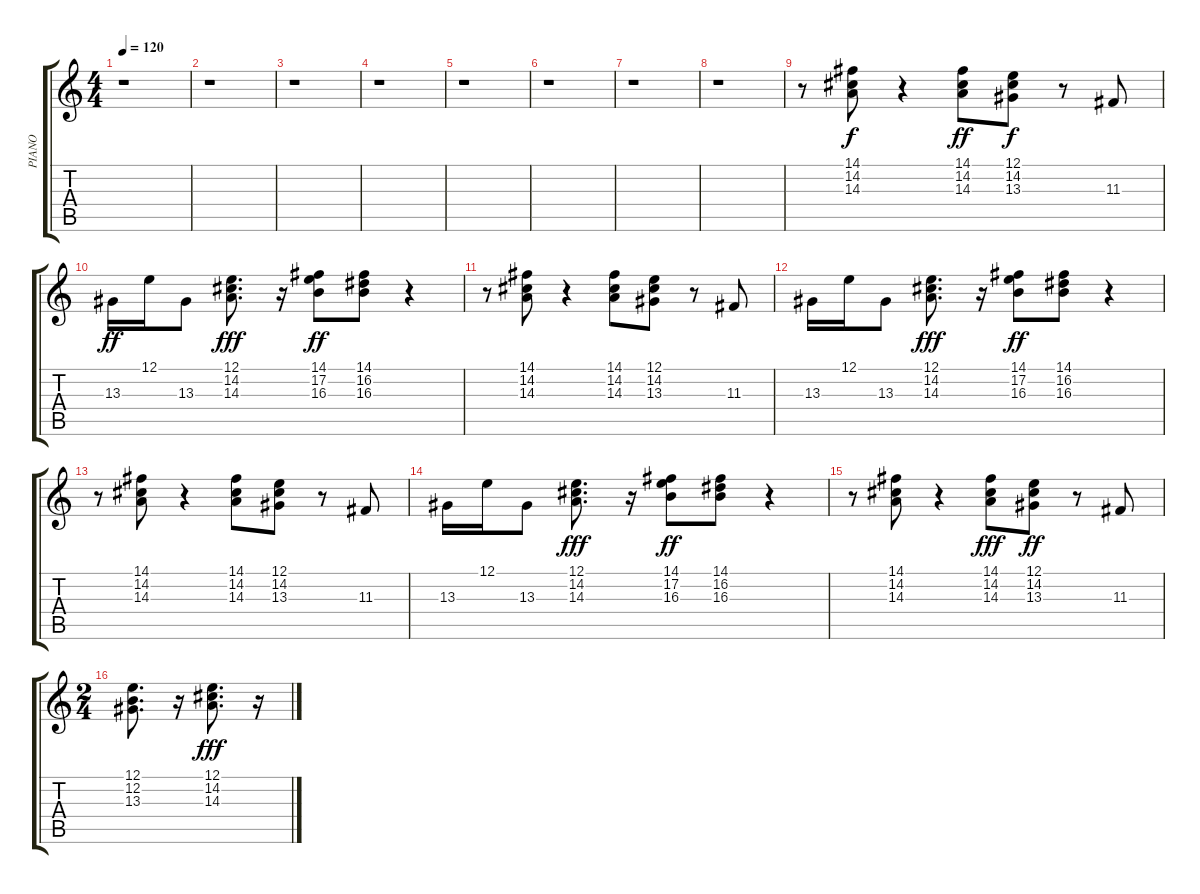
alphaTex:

\track ("PIANO      (GS) " "PIANO     ") {instrument acousticgrandpiano}
\staff {score tabs}
\tuning (E4 B3 G3 D3 A2 E2) {hide}
\ts (4 4)
\tempo 120
\clef g2
\ks c
r.1{dy f} |
r.1 |
r.1 |
r.1 |
r.1 |
r.1 |
r.1 |
r.1 |
r.8 (14.1 14.2 14.3).8{volume 8 balance 16 instrument honkytonkpiano} r.4 (14.1 14.2 14.3).8{dy ff} (12.1 14.2 13.3).8{dy f} r.8 11.3.8 |
13.3.16{dy ff} 12.1.16 13.3.8 (12.1 14.2 14.3).8{d dy fff} r.16 (14.1 17.2 16.3).8{dy ff} (14.1 16.2 16.3).8 r.4 |
r.8 (14.1 14.2 14.3).8 r.4 (14.1 14.2 14.3).8 (12.1 14.2 13.3).8 r.8 11.3.8 |
13.3.16 12.1.16 13.3.8 (12.1 14.2 14.3).8{d dy fff} r.16 (14.1 17.2 16.3).8{dy ff} (14.1 16.2 16.3).8 r.4 |
r.8 (14.1 14.2 14.3).8 r.4 (14.1 14.2 14.3).8 (12.1 14.2 13.3).8 r.8 11.3.8 |
13.3.16 12.1.16 13.3.8 (12.1 14.2 14.3).8{d dy fff} r.16 (14.1 17.2 16.3).8{dy ff} (14.1 16.2 16.3).8 r.4 |
r.8 (14.1 14.2 14.3).8 r.4 (14.1 14.2 14.3).8{dy fff} (12.1 14.2 13.3).8{dy ff} r.8 11.3.8 |
\ts (2 4)
(12.1 12.2 13.3).8{d} r.16 (12.1 14.2 14.3).8{d dy fff} r.16
